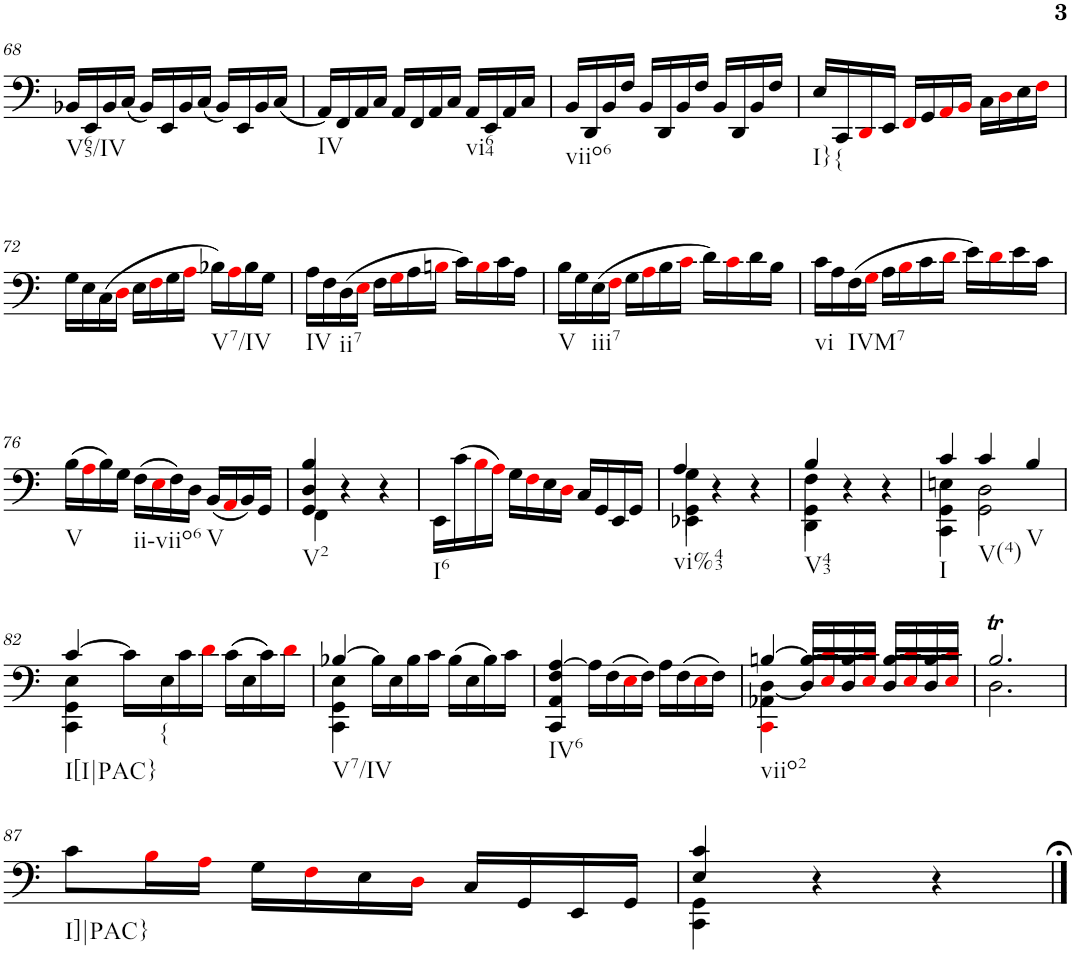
**kern
*part1
*staff1
*I"Piano
*I'Pno.
!!LO:PB:g=z
*clefF4
*k[]
*M3/4
=68
!LO:TX:b:t=V65/IV
16BB-X/LL
16EE/
16BB-/
(16C/JJ
16BB-/LL)
16EE/
16BB-/
(16C/JJ
16BB-/LL)
16EE/
16BB-/
(16C/JJ
=69
!LO:TX:b:t=IV
16AA/LL)
16FF/
16AA/
16C/JJ
16AA/LL
16FF/
16AA/
16C/JJ
!LO:TX:b:t=vi64
16AA/LL
16EE/
16AA/
16C/JJ
=70
!LO:TX:b:t=viio6
16BB/LL
16DD/
16BB/
16F/JJ
16BB/LL
16DD/
16BB/
16F/JJ
16BB/LL
16DD/
16BB/
16F/JJ
=71
!LO:TX:b:t=I}
16E/LL
!LO:TX:b:t={
16CC/
16DDi/
16EE/JJ
16FFi/LL
16GG/
16AAi/
16BBi/JJ
16C\LL
16Di\
16E\
16Fi\JJ
!!LO:LB:g=z
=72
16G\LL
16E\
(16C\
16Di\JJ
16E\LL
16Fi\
16G\
16Ai\JJ
!LO:TX:b:t=V7/IV
16B-X\LL)
16Ai\
16B-\
16G\JJ
=73
!LO:TX:b:t=IV
16A\LL
16F\
!LO:TX:b:t=ii7
(16D\
16Ei\JJ
16F\LL
16Gi\
16A\
16Bni\JJ
16c\LL)
16Bi\
16c\
16A\JJ
=74
!LO:TX:b:t=V
16B\LL
16G\
!LO:TX:b:t=iii7
(16E\
16Fi\JJ
16G\LL
16Ai\
16B\
16ci\JJ
16d\LL)
16ci\
16d\
16B\JJ
=75
!LO:TX:b:t=vi
16c\LL
16A\
!LO:TX:b:t=IVM7
(16F\
16Gi\JJ
16A\LL
16Bi\
16c\
16di\JJ
16e\LL)
16di\
16e\
16c\JJ
!!LO:LB:g=z
=76
!LO:TX:b:t=V
(16B\LL
16Ai\
16B\)
16G\JJ
!LO:TX:b:t=ii-viio6
(16F\LL
16Ei\
16F\)
16D\JJ
!LO:TX:b:t=V
(16BB/LL
16AAi/
16BB/)
16GG/JJ
=77
*^
*	*^
*	*	*^
!LO:TX:b:t=V2	!	!	!
4B/	4D/	4GG/	4FF\
4r	2ryy	2ryy	2ryy
4r	.	.	.
*v	*v	*v	*v
=78
!LO:TX:b:t=I6
16EE\LL
(16c\
16Bi\
16Ai\JJ)
16G\LL
16Fi\
16E\
16Di\JJ
16C/LL
16GG/
16EE/
16GG/JJ
=79
*^
*	*^
*	*	*^
!LO:TX:b:t=vi%43	!	!	!
4A/	4G\	4GG\	4EE-X\
4r	2ryy	2ryy	2ryy
4r	.	.	.
=80	=80	=80	=80
!LO:TX:b:t=V43	!	!	!
4B/	4F\	4GG\	4DD\
4r	2ryy	2ryy	2ryy
4r	.	.	.
=81	=81	=81	=81
!LO:TX:b:t=I	!	!	!
4c/	4GG\	4En\	4CC\
!LO:TX:b:t=V(4)	!	!	!
4c/	2GG\	2ryy	2D\
!LO:TX:b:t=V	!	!	!
4B/	.	.	.
!!LO:LB:g=z	!!	!!	!!
=82	=82	=82	=82
!LO:TX:b:t=I[I|PAC}	!	!	!
[4c/	4GG\	4E\	4CC\
16c\LL]	2ryy	2ryy	2ryy
!LO:TX:b:t={	!	!	!
16E\	.	.	.
16c\	.	.	.
16di\JJ	.	.	.
(16c\LL	.	.	.
16E\	.	.	.
16c\)	.	.	.
16di\JJ	.	.	.
=83	=83	=83	=83
!LO:TX:b:t=V7/IV	!	!	!
[4B-X/	4GG\	4E\	4CC\
16B-\LL]	2ryy	2ryy	2ryy
16E\	.	.	.
16B-\	.	.	.
16c\JJ	.	.	.
(16B-\LL	.	.	.
16E\	.	.	.
16B-\)	.	.	.
16c\JJ	.	.	.
*v	*v	*v	*v
=84
!LO:TX:b:t=IV6
4CC/ 4AA/ 4F/ [4A/
16A\LL]
(16F\
16Ei\
16F\JJ)
16A\LL
(16F\
16Ei\
16F\JJ)
=85
*^
*	*^
*	*	*^
!LO:TX:b:t=viio2	!	!	!
[4Bn/	4AA-X\	[4D\	4CCi\
16B/LL]	2ryy	16D/LL]	2ryy
16ci/	.	16Ei/	.
16B/	.	16D/	.
16ci/JJ	.	16Ei/JJ	.
16B/LL	.	16D/LL	.
16ci/	.	16Ei/	.
16B/	.	16D/	.
16ci/JJ	.	16Ei/JJ	.
*	*v	*v	*v
=86	=86
2.Bt/	2.D\
!!LO:LB:g=z	!!
=87	=87
!LO:TX:b:t=I]|PAC}	!
*v	*v
8c\L
16Bi\L
16Ai\JJ
16G\LL
16Fi\
16E\
16Di\JJ
16C/LL
16GG/
16EE/
16GG/JJ
=88
*^
*	*^
*	*	*^
4c/	4GG\	4E/	4CC\
4r	2ryy	2ryy	2ryy
4r	.	.	.
*v	*v	*v	*v
==
*-
